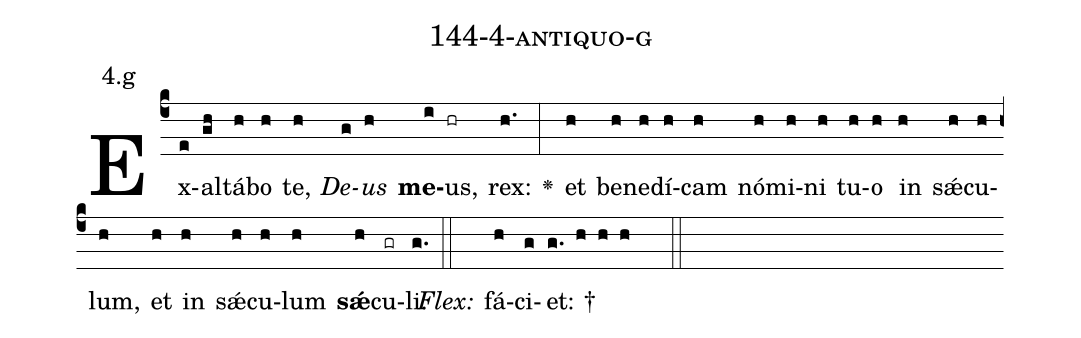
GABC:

name: 144-4-antiquo-g;
annotation: 4.g;
%%
(c4)Ex(e)al(gh)tá(h)bo(h) te,(h) <i>De</i>(g)<i>us</i>(h) <b>me</b>(i)us,(hr) rex:(h.) <v>\greheightstar</v>(:) et(h) be(h)ne(h)dí(h)cam(h) nó(h)mi(h)ni(h) tu(h)o(h) in(h) sǽ(h)cu(h)lum,(h) et(h) in(h) sǽ(h)cu(h)lum(h) <b>sǽ</b>(h)cu(gr)li.(g.) (::)
<i>Flex:</i>()  fá(h)ci(g)et: †(g. h h h  ::)

%E(h) u(h) o(h) u(h) a(h) e.(g.) (::)
